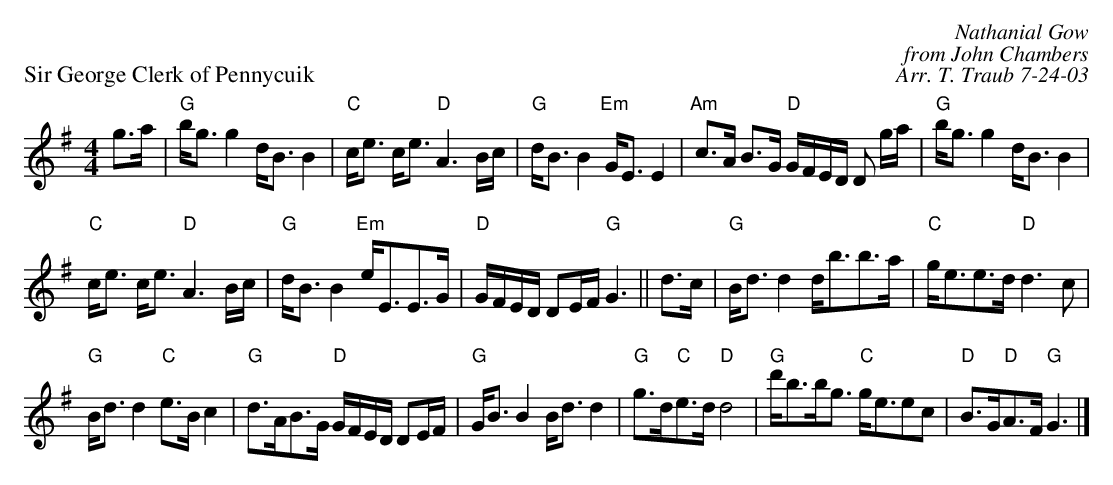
X:1
P: Sir George Clerk of Pennycuik
C: Nathanial Gow
C: from John Chambers
C: Arr. T. Traub 7-24-03
K: G
M: 4/4
L: 1/8
g>a|"G"b<g g2 d<B B2|"C"c<e c<e "D"A3 B/c/|"G"d<B B2 "Em"G<E E2|"Am"c>A B>G "D"G/F/E/D/ D g/a/|"G"b<g g2 d<B B2|
"C"c<e c<e "D"A3 B/c/|"G"d<B B2 "Em"e<EE>G |"D"G/F/E/D/ DE/F/ "G"G3 ||d>c|"G"B<d d2 d<bb>a|"C"g<ee>d "D"d3 c|
"G"B<d d2 "C"e>B c2|"G"d>AB>G "D"G/F/E/D/ DE/F/|"G"G<B B2 B<d d2|"G"g>d"C"e>d "D"d4|"G"d'<bb<g "C"g<eec |"D"B>G"D"A>F "G"G3 |]
